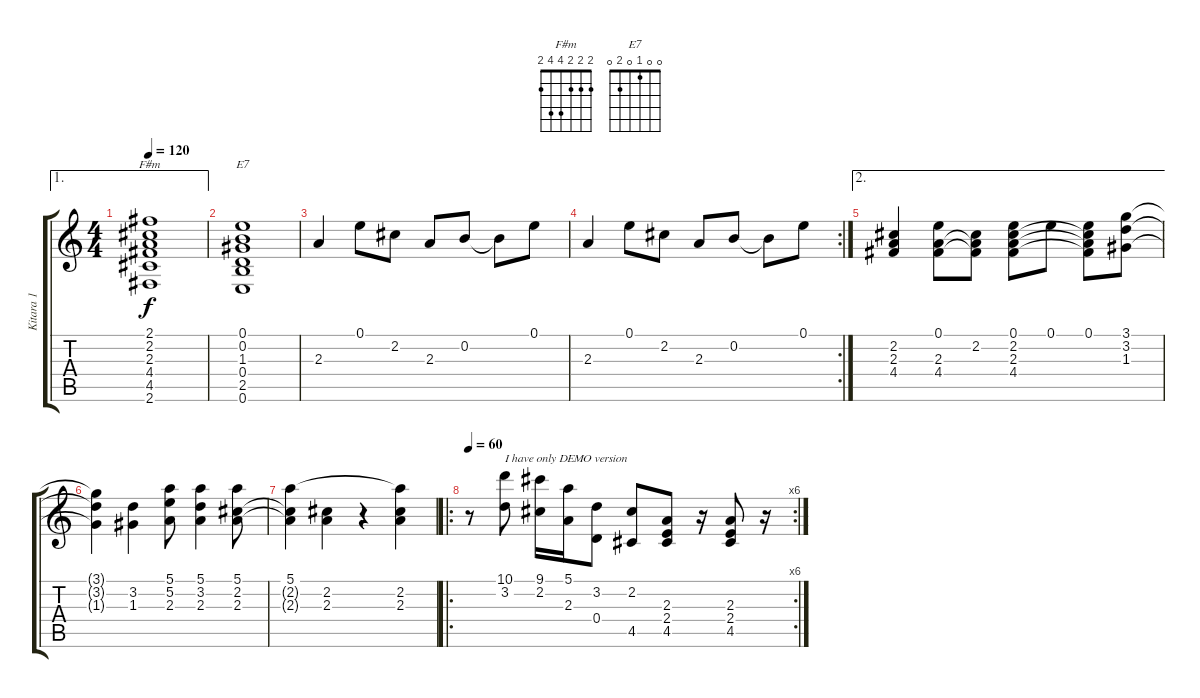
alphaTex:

\track ("Kitara 1" "Kitara 1") {instrument electricguitarclean}
\staff {score tabs}
\tuning (E4 B3 G3 D3 A2 E2) {hide}
\chord ("F#m" 2 2 2 4 4 2)
\chord ("E7" 0 0 1 0 2 0)
\ae 1
\ts (4 4)
\tempo 120
\clef g2
\ks c
(2.1 2.2 2.3 4.4 4.5 2.6).1{ch "F#m" dy f} |
(0.1 0.2 1.3 0.4 2.5 0.6).1{ch "E7"} |
2.3.4 0.1.8 2.2.8 2.3.8 0.2.8 0.2{t}.8 0.1.8 |
\rc 2
2.3.4 0.1.8 2.2.8 2.3.8 0.2.8 0.2{t}.8 0.1.8 |
\ae 2
(2.2 2.3 4.4).4{balance 16} (0.1 2.3 4.4).8 (2.2 2.3{t} 4.4{t}).8 (0.1 2.2 2.3 4.4).8 0.1.8 (0.1 2.2{t} 2.3{t} 4.4{t}).8 (3.1 3.2 1.3).8 |
(3.1{t} 3.2{t} 1.3{t}).4 (3.2 1.3).4 (5.1 5.2 2.3).8 (5.1 3.2 2.3).4 (5.1 2.2 2.3).8 |
(5.1 2.2{t} 2.3{t}).4 (2.2 2.3).4 r.4 (5.1{t} 2.2 2.3).4 |
\ro
\rc 6
\tempo 60
r.8{balance 16} (10.1 3.2).8{txt "I have only DEMO version"} (9.1 2.2).16 (5.1 2.3).16 (3.2 0.4).8 (2.2 4.5).8 (2.3 2.4 4.5).8 r.16 (2.3 2.4 4.5).8 r.16
